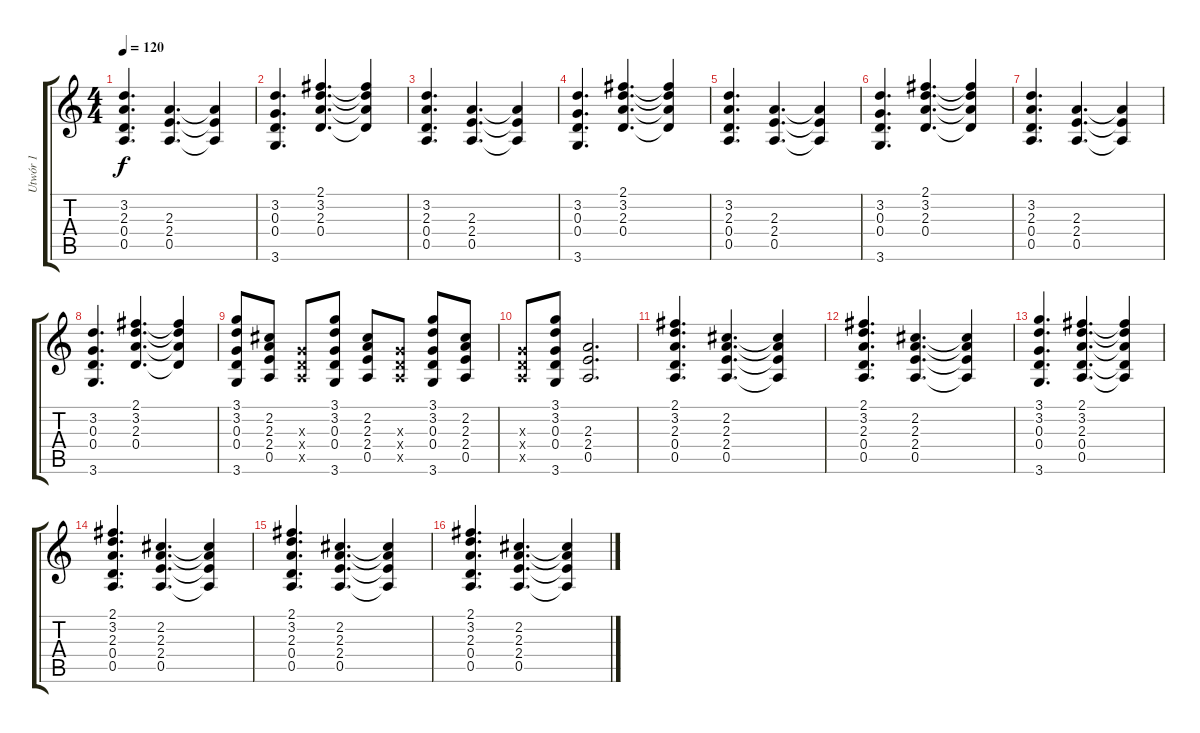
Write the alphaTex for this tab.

\track ("Utwór 1" "Utwór 1") {instrument overdrivenguitar}
\staff {score tabs}
\tuning (E4 B3 G3 D3 A2 E2) {hide}
\ts (4 4)
\tempo 120
\clef g2
\ks c
(3.2 2.3 0.4 0.5).4{d dy f} (2.3 2.4 0.5).4{d} (2.3{t} 2.4{t} 0.5{t}).4 |
(3.2 0.3 0.4 3.6).4{d} (2.1 3.2 2.3 0.4).4{d} (2.1{t} 3.2{t} 2.3{t} 0.4{t}).4 |
(3.2 2.3 0.4 0.5).4{d} (2.3 2.4 0.5).4{d} (2.3{t} 2.4{t} 0.5{t}).4 |
(3.2 0.3 0.4 3.6).4{d} (2.1 3.2 2.3 0.4).4{d} (2.1{t} 3.2{t} 2.3{t} 0.4{t}).4 |
(3.2 2.3 0.4 0.5).4{d} (2.3 2.4 0.5).4{d} (2.3{t} 2.4{t} 0.5{t}).4 |
(3.2 0.3 0.4 3.6).4{d} (2.1 3.2 2.3 0.4).4{d} (2.1{t} 3.2{t} 2.3{t} 0.4{t}).4 |
(3.2 2.3 0.4 0.5).4{d} (2.3 2.4 0.5).4{d} (2.3{t} 2.4{t} 0.5{t}).4 |
(3.2 0.3 0.4 3.6).4{d} (2.1 3.2 2.3 0.4).4{d} (2.1{t} 3.2{t} 2.3{t} 0.4{t}).4 |
(3.1 3.2 0.3 0.4 3.6).8 (2.2 2.3 2.4 0.5).8 (0.3{x} 0.4{x} 0.5{x}).8 (3.1 3.2 0.3 0.4 3.6).8 (2.2 2.3 2.4 0.5).8 (0.3{x} 0.4{x} 0.5{x}).8 (3.1 3.2 0.3 0.4 3.6).8 (2.2 2.3 2.4 0.5).8 |
(0.3{x} 0.4{x} 0.5{x}).8 (3.1 3.2 0.3 0.4 3.6).8 (2.3 2.4 0.5).2{d} |
(2.1 3.2 2.3 0.4 0.5).4{d} (2.2 2.3 2.4 0.5).4{d} (2.2{t} 2.3{t} 2.4{t} 0.5{t}).4 |
(2.1 3.2 2.3 0.4 0.5).4{d} (2.2 2.3 2.4 0.5).4{d} (2.2{t} 2.3{t} 2.4{t} 0.5{t}).4 |
(3.1 3.2 0.3 0.4 3.6).4{d} (2.1 3.2 2.3 0.4 0.5).4{d} (2.1{t} 3.2{t} 2.3{t} 0.4{t} 0.5{t}).4 |
(2.1 3.2 2.3 0.4 0.5).4{d} (2.2 2.3 2.4 0.5).4{d} (2.2{t} 2.3{t} 2.4{t} 0.5{t}).4 |
(2.1 3.2 2.3 0.4 0.5).4{d} (2.2 2.3 2.4 0.5).4{d} (2.2{t} 2.3{t} 2.4{t} 0.5{t}).4 |
(2.1 3.2 2.3 0.4 0.5).4{d} (2.2 2.3 2.4 0.5).4{d} (2.2{t} 2.3{t} 2.4{t} 0.5{t}).4
